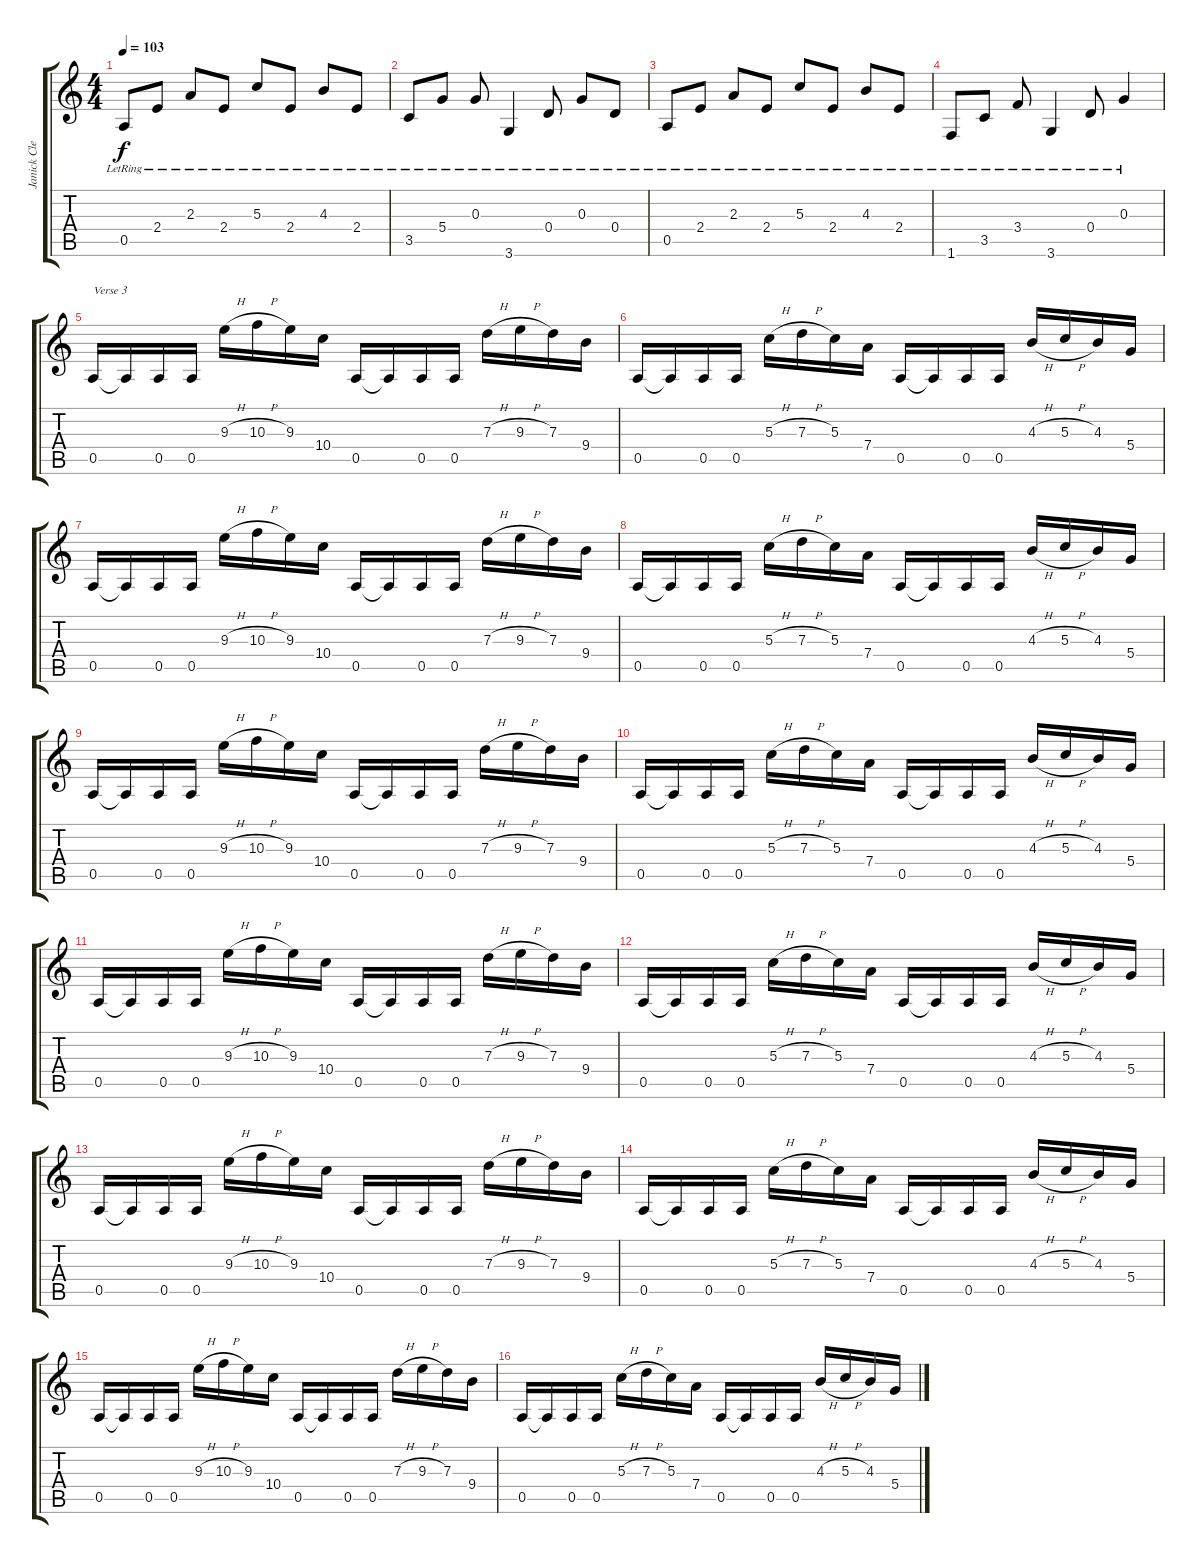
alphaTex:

\track ("Janick Clean" "Janick Cle") {instrument electricguitarclean}
\staff {score tabs}
\tuning (E4 B3 G3 D3 A2 E2) {hide}
\ts (4 4)
\tempo 103
\clef g2
\ks c
0.5{lr}.8{dy f} 2.4{lr}.8 2.3{lr}.8 2.4{lr}.8 5.3{lr}.8 2.4{lr}.8 4.3{lr}.8 2.4{lr}.8 |
3.5{lr}.8 5.4{lr}.8 0.3{lr}.8 3.6{lr}.4 0.4{lr}.8 0.3{lr}.8 0.4{lr}.8 |
0.5{lr}.8 2.4{lr}.8 2.3{lr}.8 2.4{lr}.8 5.3{lr}.8 2.4{lr}.8 4.3{lr}.8 2.4{lr}.8 |
1.6{lr}.8 3.5{lr}.8 3.4{lr}.8 3.6{lr}.4 0.4{lr}.8 0.3{lr}.4 |
0.5.16{txt "Verse 3"} 0.5{t}.16 0.5.16 0.5.16 9.3{h}.16 10.3{h}.16 9.3.16 10.4.16 0.5.16 0.5{t}.16 0.5.16 0.5.16 7.3{h}.16 9.3{h}.16 7.3.16 9.4.16 |
0.5.16 0.5{t}.16 0.5.16 0.5.16 5.3{h}.16 7.3{h}.16 5.3.16 7.4.16 0.5.16 0.5{t}.16 0.5.16 0.5.16 4.3{h}.16 5.3{h}.16 4.3.16 5.4.16 |
0.5.16 0.5{t}.16 0.5.16 0.5.16 9.3{h}.16 10.3{h}.16 9.3.16 10.4.16 0.5.16 0.5{t}.16 0.5.16 0.5.16 7.3{h}.16 9.3{h}.16 7.3.16 9.4.16 |
0.5.16 0.5{t}.16 0.5.16 0.5.16 5.3{h}.16 7.3{h}.16 5.3.16 7.4.16 0.5.16 0.5{t}.16 0.5.16 0.5.16 4.3{h}.16 5.3{h}.16 4.3.16 5.4.16 |
0.5.16 0.5{t}.16 0.5.16 0.5.16 9.3{h}.16 10.3{h}.16 9.3.16 10.4.16 0.5.16 0.5{t}.16 0.5.16 0.5.16 7.3{h}.16 9.3{h}.16 7.3.16 9.4.16 |
0.5.16 0.5{t}.16 0.5.16 0.5.16 5.3{h}.16 7.3{h}.16 5.3.16 7.4.16 0.5.16 0.5{t}.16 0.5.16 0.5.16 4.3{h}.16 5.3{h}.16 4.3.16 5.4.16 |
0.5.16 0.5{t}.16 0.5.16 0.5.16 9.3{h}.16 10.3{h}.16 9.3.16 10.4.16 0.5.16 0.5{t}.16 0.5.16 0.5.16 7.3{h}.16 9.3{h}.16 7.3.16 9.4.16 |
0.5.16 0.5{t}.16 0.5.16 0.5.16 5.3{h}.16 7.3{h}.16 5.3.16 7.4.16 0.5.16 0.5{t}.16 0.5.16 0.5.16 4.3{h}.16 5.3{h}.16 4.3.16 5.4.16 |
0.5.16 0.5{t}.16 0.5.16 0.5.16 9.3{h}.16 10.3{h}.16 9.3.16 10.4.16 0.5.16 0.5{t}.16 0.5.16 0.5.16 7.3{h}.16 9.3{h}.16 7.3.16 9.4.16 |
0.5.16 0.5{t}.16 0.5.16 0.5.16 5.3{h}.16 7.3{h}.16 5.3.16 7.4.16 0.5.16 0.5{t}.16 0.5.16 0.5.16 4.3{h}.16 5.3{h}.16 4.3.16 5.4.16 |
0.5.16 0.5{t}.16 0.5.16 0.5.16 9.3{h}.16 10.3{h}.16 9.3.16 10.4.16 0.5.16 0.5{t}.16 0.5.16 0.5.16 7.3{h}.16 9.3{h}.16 7.3.16 9.4.16 |
0.5.16 0.5{t}.16 0.5.16 0.5.16 5.3{h}.16 7.3{h}.16 5.3.16 7.4.16 0.5.16 0.5{t}.16 0.5.16 0.5.16 4.3{h}.16 5.3{h}.16 4.3.16 5.4.16
